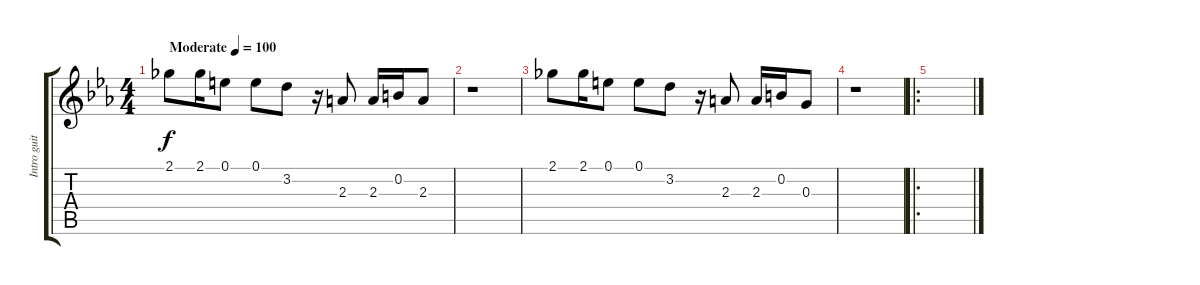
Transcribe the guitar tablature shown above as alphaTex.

\track ("Intro guitare" "Intro guit") {instrument acousticguitarsteel}
\staff {score tabs}
\tuning (E4 B3 G3 D3 A2 E2) {hide}
\ts (4 4)
\tempo (100 "Moderate")
\clef g2
\ks eb
2.1.8{dy f instrument acousticguitarsteel} 2.1.16 0.1.8 0.1.8 3.2.8 r.16 2.3.8 2.3.16 0.2.16 2.3.8 |
r.1 |
2.1.8 2.1.16 0.1.8 0.1.8 3.2.8 r.16 2.3.8 2.3.16 0.2.16 0.3.8 |
r.1 |
\ro
